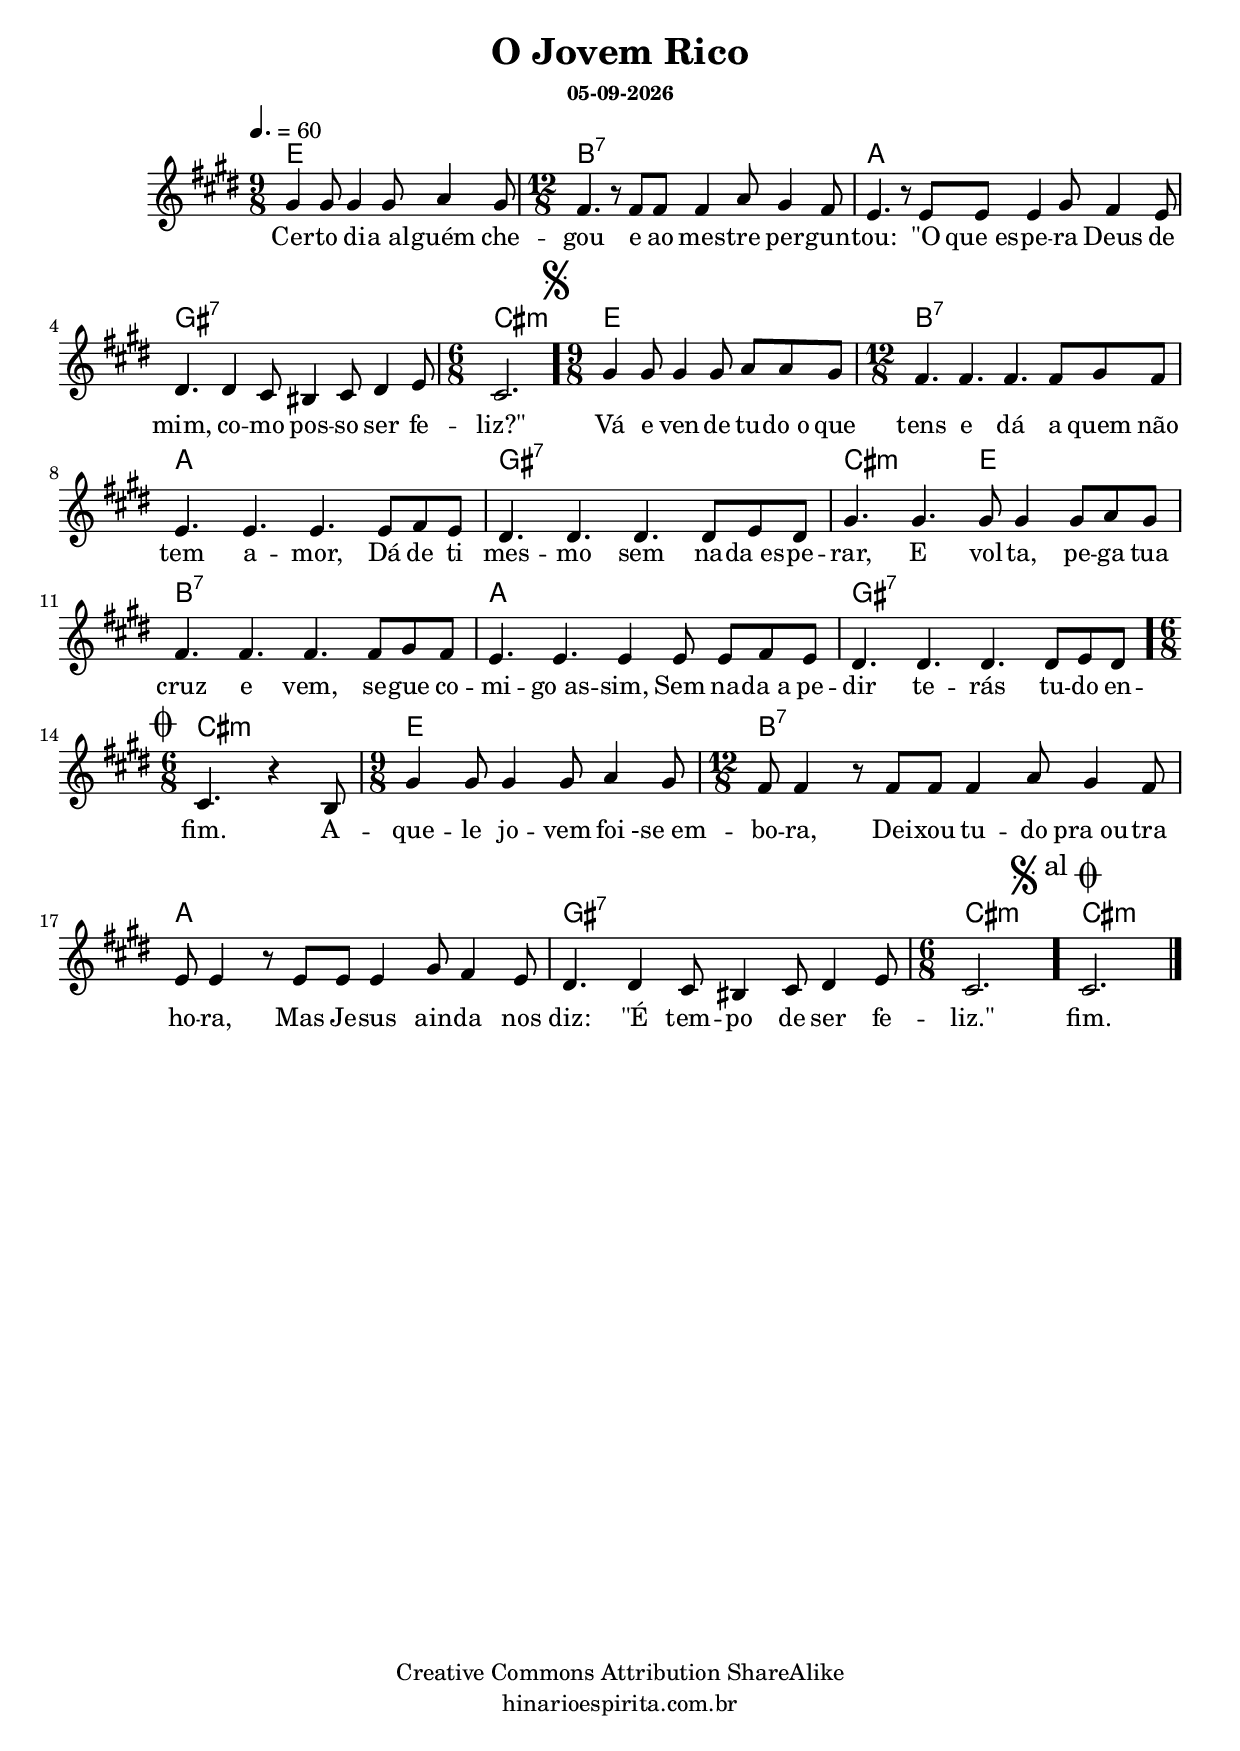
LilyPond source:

\version "2.16.0"
\pointAndClickOff

\header {
  title = "O Jovem Rico"
  subsubtitle = #(strftime "%d-%m-%Y" (localtime (current-time)))
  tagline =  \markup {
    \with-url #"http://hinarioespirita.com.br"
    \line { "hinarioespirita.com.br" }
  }
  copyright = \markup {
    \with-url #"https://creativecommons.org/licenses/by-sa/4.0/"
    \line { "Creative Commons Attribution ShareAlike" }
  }
}

global = {
  \key e \major
  \tempo 4. = 60
  \clef treble
}

introToSegno = \relative c'' {
  \time 9/8 gis4 gis8 gis4 gis8 a4 gis8 | \time 12/8 fis4. r8 fis8 fis fis4 a8 gis4 fis8 | 
  e4. r8 e8 e e4 gis8 fis4 e8 | dis4. dis4 cis8 bis4 cis8 dis4 e8 | \time 6/8 cis2. 
}

segnoToCoda = \relative c'' {
  \time 9/8 gis4 gis8 gis4 gis8 a a gis | \time 12/8 fis4. fis fis fis8 gis fis | 
  e4. e e e8 fis e | dis4. dis dis dis8 e dis | 
  
  gis4. gis gis8 gis4 gis8 a gis | fis4. fis fis fis8 gis fis | 
  e4. e e4 e8 e fis e | dis4. dis dis dis8 e dis
}

codaToEnd = \relative c' {
  \time 6/8 cis4. r4 b8 |
  
  \time 9/8 gis'4 gis8 gis4 gis8 a4 gis8 | \time 12/8 fis8 fis4 r8 fis8 fis fis4 a8 gis4 fis8 |
  e8 e4 r8 e8 e e4 gis8 fis4 e8 | dis4. dis4 cis8 bis4 cis8 dis4 e8 | \time 6/8 cis2.
  
}

letra = \lyricmode {
  Cer -- to di -- a_al -- guém che -- gou e ao mes -- tre per -- gun -- tou:  
  "\"O" que_es -- pe -- ra Deus de mim, co -- mo pos -- so ser fe -- "liz?\""
    
  Vá e ven -- de tu -- do_o que tens e dá a quem não tem a -- mor,  
  Dá de ti mes -- mo sem na -- da_es -- pe -- rar,  
  E vol -- ta, pe -- ga tua cruz e vem, se -- gue co -- mi -- go_as -- sim,  
  Sem na -- da_a pe -- dir te -- rás tu -- do en -- fim.  
    
  A -- que -- le jo -- vem foi -se_em -- bo -- ra,  
  Dei -- xou tu -- do pra_ou -- tra ho -- ra,  
  Mas Je -- sus ain -- da nos diz: "\"É" tem -- po de ser fe -- "liz.\""
  fim.
}

introToSegnoChords = \chordmode {
  e1 s8 b1.:7 a gis:7 cis2.:m
}

segnoToCodaChords = \chordmode {
  e1 s8 b1.:7 a gis:7 cis2.:m
  e2. b1.:7 a gis:7 
}

codaToEndChords = \chordmode {
  cis2.:m e1 s8 b1.:7 a gis:7 cis2.:m
}

\score {
  <<
    \new ChordNames { 
      \set majorSevenSymbol = \markup { 7M }
      \introToSegnoChords
      \segnoToCodaChords
      \codaToEndChords
      \chordmode { cis:m }
    }
    \new Staff <<
      \new Voice = "melodia" { 
        \global
        
        \introToSegno
        
        \mark \markup { \musicglyph #"scripts.segno" }
        \bar "."
        \segnoToCoda
        \bar "."
        \mark \markup { \musicglyph #"scripts.coda" }
       
        \codaToEnd
        \bar "."
        \mark \markup { \center-align { \musicglyph #"scripts.segno" "al" \musicglyph #"scripts.coda" }}
        cis'2.
        \bar "|."
      }
      \lyricsto "melodia" \new Lyrics \letra
      \set Staff.midiInstrument = #"acoustic grand"
    >>
  >>
  \layout {}
}

\score {
  <<
    \new ChordNames { 
      \introToSegnoChords
      \segnoToCodaChords
      \codaToEndChords
      \segnoToCodaChords
      \chordmode { cis:m }
    }
    \new Staff <<
      \new Voice = "melodia" { 
        \global
        
        \introToSegno
        \segnoToCoda
        \codaToEnd
        \segnoToCoda
        cis'2.
      }
      \lyricsto "melodia" \new Lyrics \letra
      \set Staff.midiInstrument = #"acoustic grand"
    >>
  >>
  \midi {}
}
